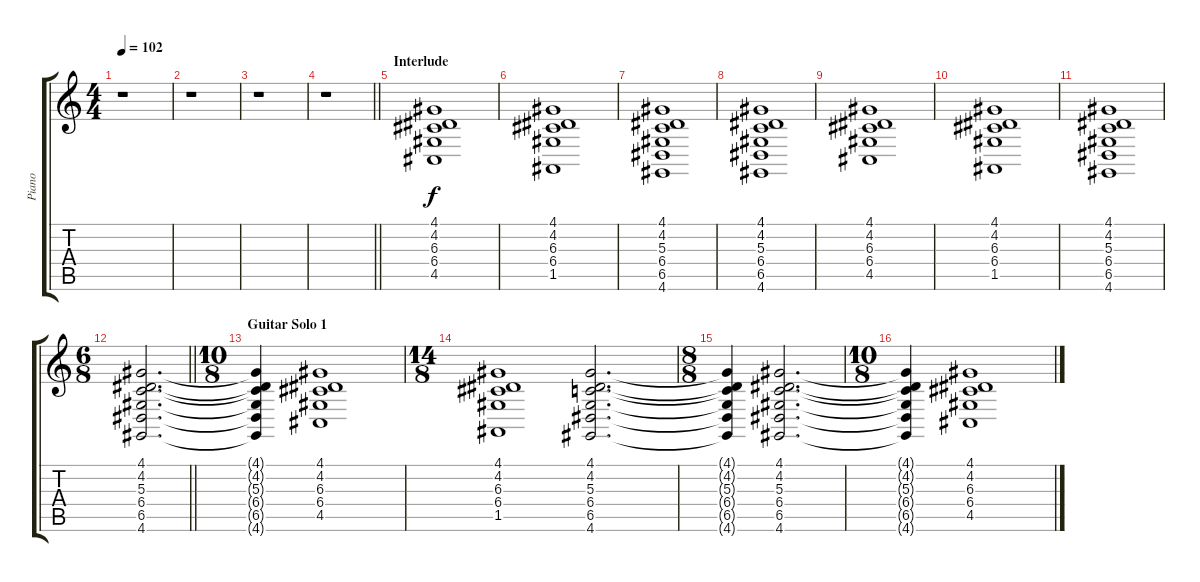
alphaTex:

\track ("Piano" "Piano") {instrument acousticgrandpiano}
\staff {score tabs}
\tuning (E4 B3 G3 D3 A2 E2) {hide}
\ts (4 4)
\tempo 102
\clef g2
\ks c
r.1{dy f} |
r.1 |
r.1 |
\barLineRight lightlight
r.1 |
\section ("" "Interlude")
(4.1 4.2 6.3 6.4 4.5).1 |
(4.1 4.2 6.3 6.4 1.5).1 |
(4.1 4.2 5.3 6.4 6.5 4.6).1 |
(4.1 4.2 5.3 6.4 6.5 4.6).1 |
(4.1 4.2 6.3 6.4 4.5).1 |
(4.1 4.2 6.3 6.4 1.5).1 |
(4.1 4.2 5.3 6.4 6.5 4.6).1 |
\ts (6 8)
\barLineRight lightlight
(4.1 4.2 5.3 6.4 6.5 4.6).2{d} |
\ts (10 8)
\section ("" "Guitar Solo 1")
(4.1{t} 4.2{t} 5.3{t} 6.4{t} 6.5{t} 4.6{t}).4 (4.1 4.2 6.3 6.4 4.5).1 |
\ts (14 8)
(4.1 4.2 6.3 6.4 1.5).1 (4.1 4.2 5.3 6.4 6.5 4.6).2{d} |
\ts (8 8)
(4.1{t} 4.2{t} 5.3{t} 6.4{t} 6.5{t} 4.6{t}).4 (4.1 4.2 5.3 6.4 6.5 4.6).2{d} |
\ts (10 8)
(4.1{t} 4.2{t} 5.3{t} 6.4{t} 6.5{t} 4.6{t}).4 (4.1 4.2 6.3 6.4 4.5).1
